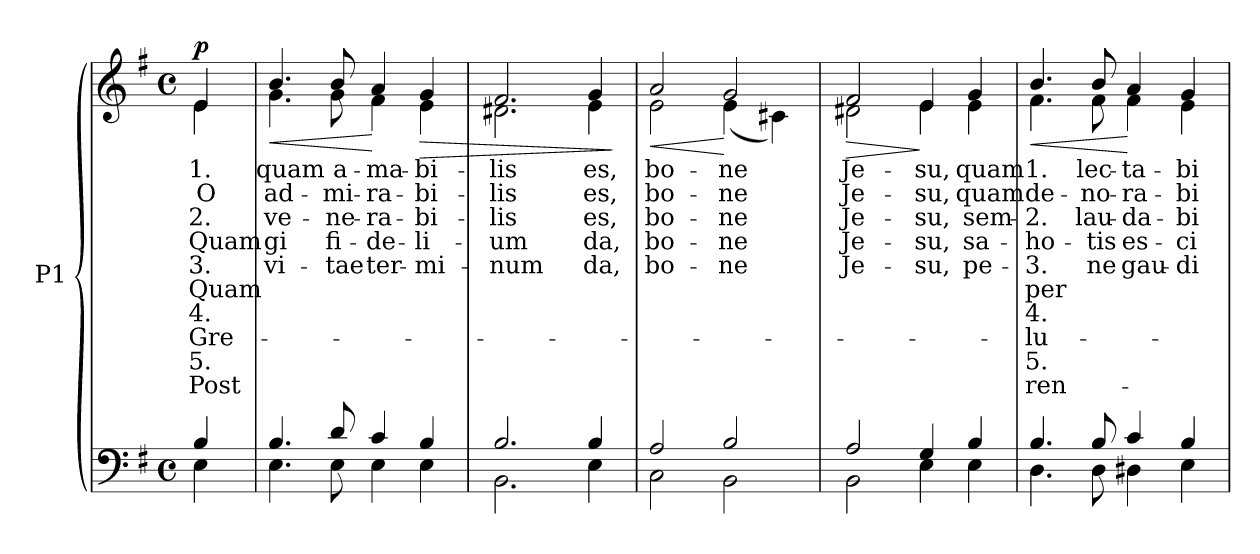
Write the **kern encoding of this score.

**kern	**kern	**text	**text	**text	**text	**text	**text	**text	**text	**text	**text	**dynam
*part1	*part1	*part1	*part1	*part1	*part1	*part1	*part1	*part1	*part1	*part1	*part1	*part1
*staff2	*staff1	*staff1	*staff1	*staff1	*staff1	*staff1	*staff1	*staff1	*staff1	*staff1	*staff1	*staff1/2
*I"P1	*	*	*	*	*	*	*	*	*	*	*	*
!!LO:PB:g=z
*clefF4	*clefG2	*	*	*	*	*	*	*	*	*	*	*
*k[f#]	*k[f#]	*	*	*	*	*	*	*	*	*	*	*
*G:	*G:	*	*	*	*	*	*	*	*	*	*	*
*M4/4	*M4/4	*	*	*	*	*	*	*	*	*	*	*
*met(c)	*met(c)	*	*	*	*	*	*	*	*	*	*	*
*MM60	*MM60	*	*	*	*	*	*	*	*	*	*	*
=1	=1	=1	=1	=1	=1	=1	=1	=1	=1	=1	=1	=1
*^	*	*	*	*	*	*	*	*	*	*	*	*
!	!	!LO:TX:a:B:t=Adagio	!	!	!	!	!	!	!	!	!	!	!
!	!	!	!LO:LY:b:color=#000000	!LO:LY:b:color=#000000	!LO:LY:b:color=#000000	!LO:LY:b:color=#000000	!LO:LY:b:color=#000000	!LO:LY:b:color=#000000	!LO:LY:b:color=#000000	!LO:LY:b:color=#000000	!LO:LY:b:color=#000000	!LO:LY:b:color=#000000	!
*	*	*^	*	*	*	*	*	*	*	*	*	*	*
4Bi/	4Ei\	4ei/	4ei\	1.	O	2.	Quam	3.	Quam	4.	Gre-	5.	Post	p
=2	=2	=2	=2	=2	=2	=2	=2	=2	=2	=2	=2	=2	=2	=2
!	!	!	!	!LO:LY:b:color=#000000	!LO:LY:b:color=#000000	!LO:LY:b:color=#000000	!LO:LY:b:color=#000000	!LO:LY:b:color=#000000	!	!	!	!	!	!LO:HP:b
4.Bi/	4.Ei\	4.bi/	4.gi\	quam	ad-	ve-	-gi	vi-	.	.	.	.	.	<
!	!	!	!	!LO:LY:b:color=#000000	!LO:LY:b:color=#000000	!LO:LY:b:color=#000000	!LO:LY:b:color=#000000	!LO:LY:b:color=#000000	!	!	!	!	!	!
8di/	8Ei\	8bi/	8gi\	a-	-mi-	-ne-	fi-	-tae	.	.	.	.	.	.
!	!	!	!	!LO:LY:b:color=#000000	!LO:LY:b:color=#000000	!LO:LY:b:color=#000000	!LO:LY:b:color=#000000	!LO:LY:b:color=#000000	!	!	!	!	!	!
4ci/	4Ei\	4ai/	4f#i\	-ma-	-ra-	-ra-	-de-	ter-	.	.	.	.	.	[
!	!	!	!	!LO:LY:b:color=#000000	!LO:LY:b:color=#000000	!LO:LY:b:color=#000000	!LO:LY:b:color=#000000	!LO:LY:b:color=#000000	!	!	!	!	!	!LO:HP:b
4Bi/	4Ei\	4gi/	4ei\	-bi-	-bi-	-bi-	-li-	-mi-	.	.	.	.	.	>
=3	=3	=3	=3	=3	=3	=3	=3	=3	=3	=3	=3	=3	=3	=3
!	!	!	!	!LO:LY:b:color=#000000	!LO:LY:b:color=#000000	!LO:LY:b:color=#000000	!LO:LY:b:color=#000000	!LO:LY:b:color=#000000	!	!	!	!	!	!
2.Bi/	2.BBi\	2.f#i/	2.d#Xi\	-lis	-lis	-lis	-um	-num	.	.	.	.	.	.
!	!	!	!	!LO:LY:b:color=#000000	!LO:LY:b:color=#000000	!LO:LY:b:color=#000000	!LO:LY:b:color=#000000	!LO:LY:b:color=#000000	!	!	!	!	!	!
4Bi/	4Ei\	4gi/	4ei\	es,	es,	es,	da,	da,	.	.	.	.	.	.
*v	*v	*	*	*	*	*	*	*	*	*	*	*	*	*
*	*v	*v	*	*	*	*	*	*	*	*	*	*	*
.	.	.	.	.	.	.	.	.	.	.	.	]
=4	=4	=4	=4	=4	=4	=4	=4	=4	=4	=4	=4	=4
*^	*	*	*	*	*	*	*	*	*	*	*	*
!	!	!	!LO:LY:b:color=#000000	!LO:LY:b:color=#000000	!LO:LY:b:color=#000000	!LO:LY:b:color=#000000	!LO:LY:b:color=#000000	!	!	!	!	!	!LO:HP:b
*	*	*^	*	*	*	*	*	*	*	*	*	*	*
2Ai/	2Ci\	2ai/	2ei\	bo-	bo-	bo-	bo-	bo-	.	.	.	.	.	<
!	!	!	!	!LO:LY:b:color=#000000	!LO:LY:b:color=#000000	!LO:LY:b:color=#000000	!LO:LY:b:color=#000000	!LO:LY:b:color=#000000	!	!	!	!	!	!
2Bi/	2BBi\	2gi/	(4ei\	-ne	-ne	-ne	-ne	-ne	.	.	.	.	.	[
.	.	.	4c#Xi\)	.	.	.	.	.	.	.	.	.	.	.
=5	=5	=5	=5	=5	=5	=5	=5	=5	=5	=5	=5	=5	=5	=5
!	!	!	!	!LO:LY:b:color=#000000	!LO:LY:b:color=#000000	!LO:LY:b:color=#000000	!LO:LY:b:color=#000000	!LO:LY:b:color=#000000	!	!	!	!	!	!LO:HP:b
2Ai/	2BBi\	2f#i/	2d#Xi\	Je-	Je-	Je-	Je-	Je-	.	.	.	.	.	>
!	!	!	!	!LO:LY:b:color=#000000	!LO:LY:b:color=#000000	!LO:LY:b:color=#000000	!LO:LY:b:color=#000000	!LO:LY:b:color=#000000	!	!	!	!	!	!
4Gi/	4Ei\	4ei/	4ei\	-su,	-su,	-su,	-su,	-su,	.	.	.	.	.	]
!	!	!	!	!LO:LY:b:color=#000000	!LO:LY:b:color=#000000	!LO:LY:b:color=#000000	!LO:LY:b:color=#000000	!LO:LY:b:color=#000000	!	!	!	!	!	!
4Bi/	4Ei\	4gi/	4ei\	quam	quam	sem-	sa-	pe-	.	.	.	.	.	.
!!LO:LB:g=z	!!
=6	=6	=6	=6	=6	=6	=6	=6	=6	=6	=6	=6	=6	=6	=6
!	!	!	!	!LO:LY:b:color=#000000	!LO:LY:b:color=#000000	!LO:LY:b:color=#000000	!LO:LY:b:color=#000000	!LO:LY:b:color=#000000	!LO:LY:b:color=#000000	!LO:LY:b:color=#000000	!LO:LY:b:color=#000000	!LO:LY:b:color=#000000	!LO:LY:b:color=#000000	!LO:HP:b
4.Bi/	4.Di\	4.bi/	4.f#i\	1.	de-	2.	ho-	-3.	per	-4.	lu-	-5.	ren-	<
!	!	!	!	!LO:LY:b:color=#000000	!LO:LY:b:color=#000000	!LO:LY:b:color=#000000	!LO:LY:b:color=#000000	!LO:LY:b:color=#000000	!	!	!	!	!	!
8Bi/	8Di\	8bi/	8f#i\	-lec-	-no-	lau-	-tis	-ne	.	.	.	.	.	.
!	!	!	!	!LO:LY:b:color=#000000	!LO:LY:b:color=#000000	!LO:LY:b:color=#000000	!LO:LY:b:color=#000000	!LO:LY:b:color=#000000	!	!	!	!	!	!
4ci/	4D#Xi\	4ai/	4f#i\	-ta-	-ra-	-da-	es-	gau-	.	.	.	.	.	[
!	!	!	!	!LO:LY:b:color=#000000	!LO:LY:b:color=#000000	!LO:LY:b:color=#000000	!LO:LY:b:color=#000000	!LO:LY:b:color=#000000	!	!	!	!	!	!
4Bi/	4Ei\	4gi/	4ei\	-bi-	-bi-	-bi-	-ci-	-di-	.	.	.	.	.	.
*v	*v	*	*	*	*	*	*	*	*	*	*	*	*	*
*	*v	*v	*	*	*	*	*	*	*	*	*	*	*
=	=	=	=	=	=	=	=	=	=	=	=	=
*-	*-	*-	*-	*-	*-	*-	*-	*-	*-	*-	*-	*-
